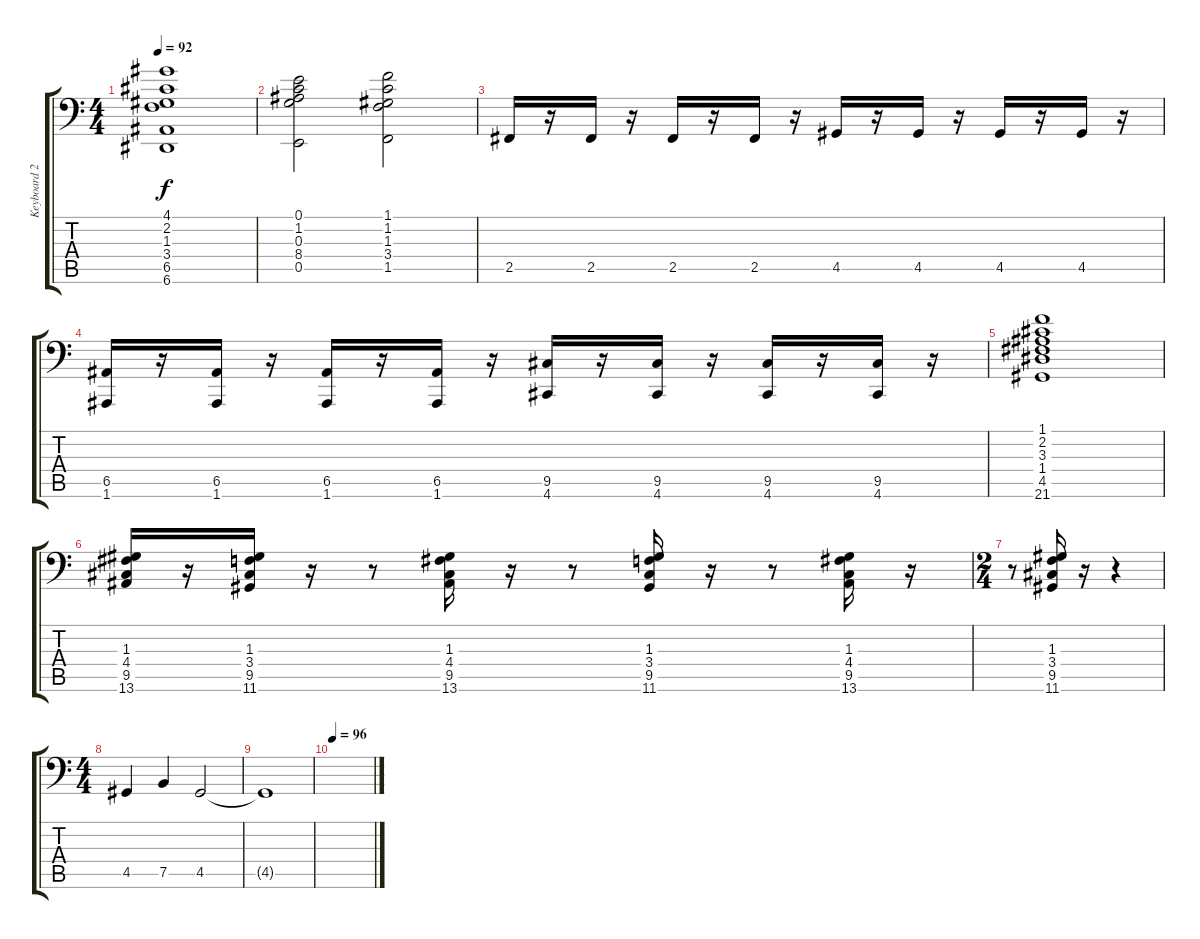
\track ("Keyboard 2" "Keyboard 2") {instrument harpsichord}
\staff {score tabs}
\tuning (E4 B3 G3 D3 E2 A1) {hide}
\ts (4 4)
\tempo 92
\clef f4
\ks c
(4.1{t} 2.2{t} 1.3{t} 3.4{t} 6.5 6.6).1{dy f} |
(0.1 1.2 0.3 8.4 0.5).2 (1.1 1.2 1.3 3.4 1.5).2 |
2.5.16 r.16 2.5.16 r.16 2.5.16 r.16 2.5.16 r.16 4.5.16 r.16 4.5.16 r.16 4.5.16 r.16 4.5.16 r.16 |
(6.5 1.6).16 r.16 (6.5 1.6).16 r.16 (6.5 1.6).16 r.16 (6.5 1.6).16 r.16 (9.5 4.6).16 r.16 (9.5 4.6).16 r.16 (9.5 4.6).16 r.16 (9.5 4.6).16 r.16 |
(1.1 2.2 3.3 1.4 4.5 21.6).1 |
(1.3 4.4 9.5 13.6).16 r.16 (1.3 3.4 9.5 11.6).16 r.16 r.8 (1.3 4.4 9.5 13.6).16 r.16 r.8 (1.3 3.4 9.5 11.6).16 r.16 r.8 (1.3 4.4 9.5 13.6).16 r.16 |
\ts (2 4)
r.8 (1.3 3.4 9.5 11.6).16 r.16 r.4 |
\ts (4 4)
4.5.4 7.5.4 4.5.2 |
4.5{t}.1 |
\tempo 96
